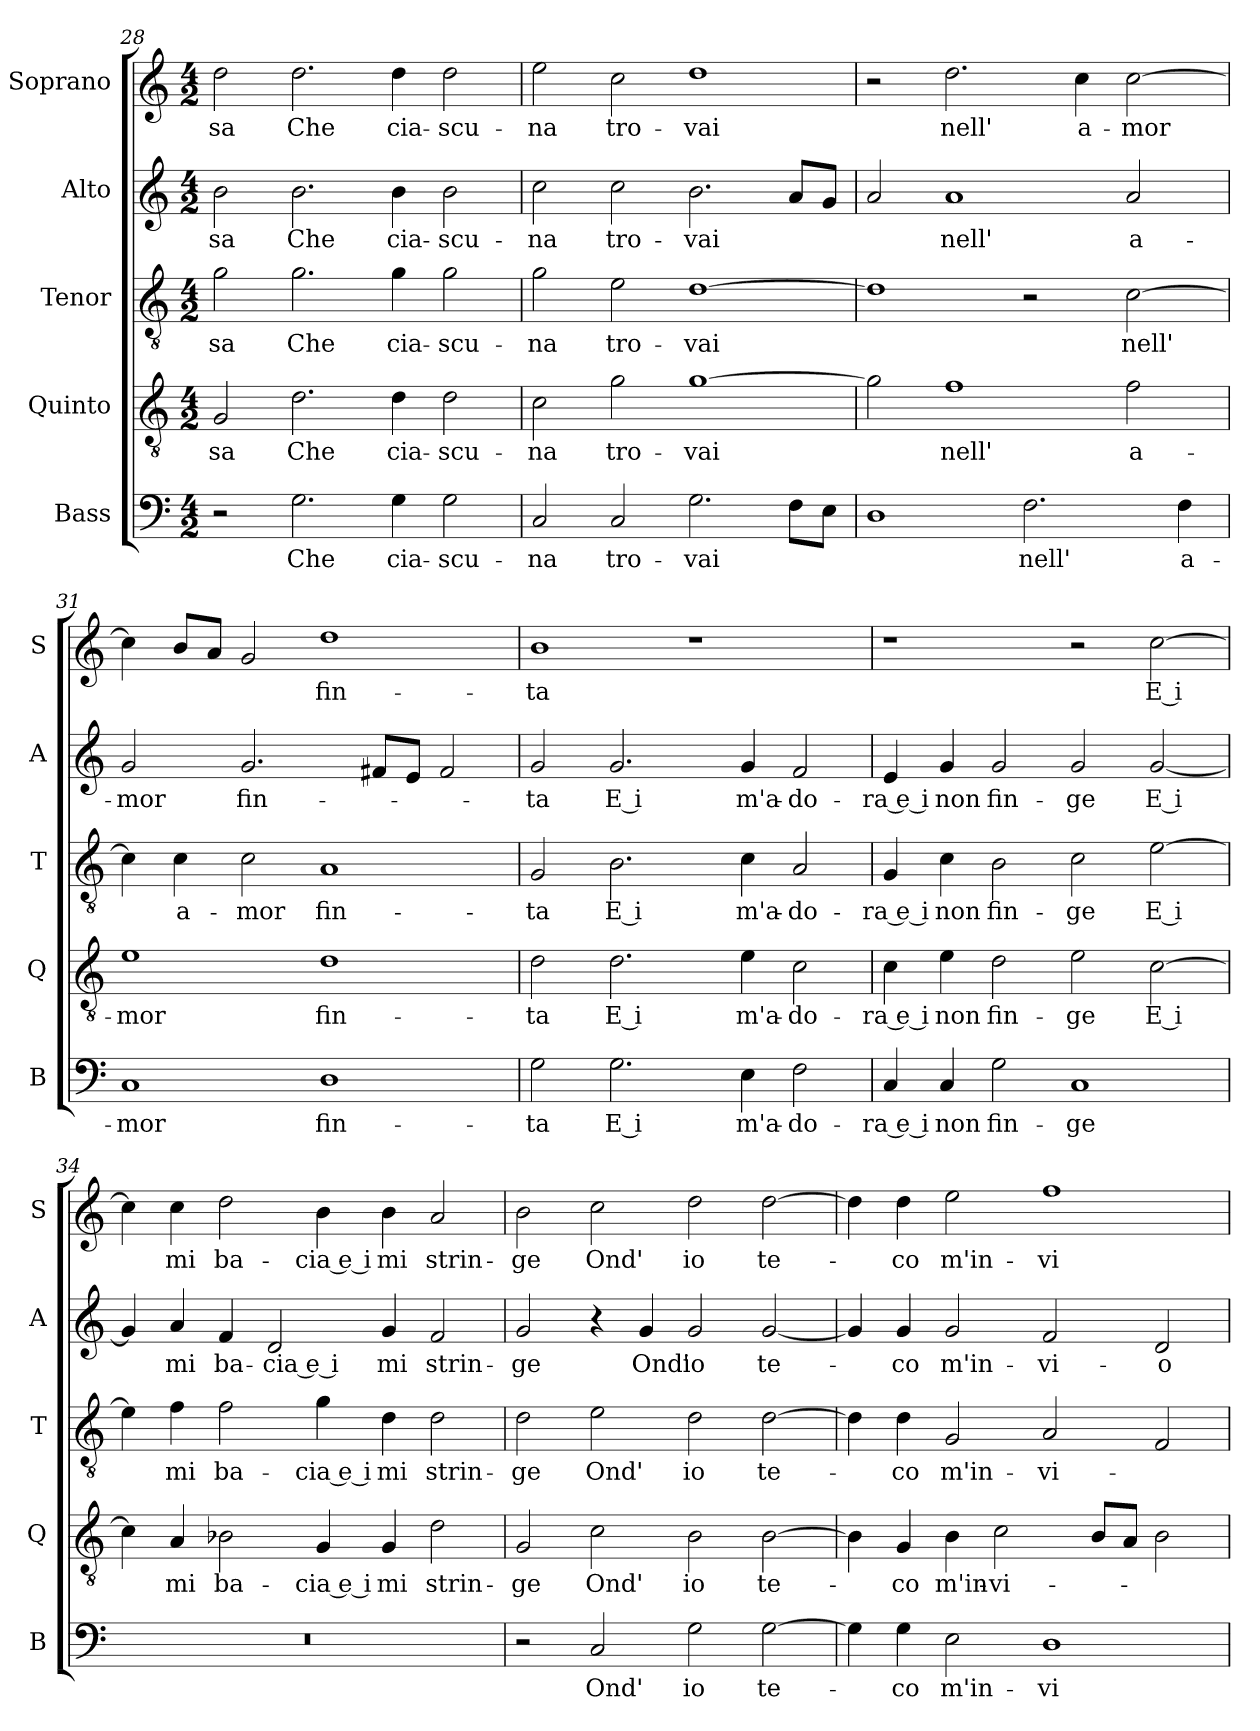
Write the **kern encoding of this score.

**kern	**text	**kern	**text	**kern	**text	**kern	**text	**kern	**text
*part5	*part5	*part4	*part4	*part3	*part3	*part2	*part2	*part1	*part1
*staff5	*staff5	*staff4	*staff4	*staff3	*staff3	*staff2	*staff2	*staff1	*staff1
*I"Bass	*	*I"Quinto	*	*I"Tenor	*	*I"Alto	*	*I"Soprano	*
*I'B	*	*I'Q	*	*I'T	*	*I'A	*	*I'S	*
*clefF4	*	*clefGv2	*	*clefGv2	*	*clefG2	*	*clefG2	*
*k[]	*	*k[]	*	*k[]	*	*k[]	*	*k[]	*
*C:	*	*C:	*	*C:	*	*C:	*	*C:	*
*M4/2	*	*M4/2	*	*M4/2	*	*M4/2	*	*M4/2	*
=28	=28	=28	=28	=28	=28	=28	=28	=28	=28
!	!	!	!LO:LY:b	!	!LO:LY:b	!	!LO:LY:b	!	!LO:LY:b
2r	.	2G/	-sa	2g\	-sa	2b\	-sa	2dd\	-sa
!	!LO:LY:b	!	!LO:LY:b	!	!LO:LY:b	!	!LO:LY:b	!	!LO:LY:b
2.G\	Che	2.d\	Che	2.g\	Che	2.b\	Che	2.dd\	Che
!	!LO:LY:b	!	!LO:LY:b	!	!LO:LY:b	!	!LO:LY:b	!	!LO:LY:b
4G\	cia-	4d\	cia-	4g\	cia-	4b\	cia-	4dd\	cia-
!	!LO:LY:b	!	!LO:LY:b	!	!LO:LY:b	!	!LO:LY:b	!	!LO:LY:b
2G\	-scu-	2d\	-scu-	2g\	-scu-	2b\	-scu-	2dd\	-scu-
=29	=29	=29	=29	=29	=29	=29	=29	=29	=29
!	!LO:LY:b	!	!LO:LY:b	!	!LO:LY:b	!	!LO:LY:b	!	!LO:LY:b
2C/	-na	2c\	-na	2g\	-na	2cc\	-na	2ee\	-na
!	!LO:LY:b	!	!LO:LY:b	!	!LO:LY:b	!	!LO:LY:b	!	!LO:LY:b
2C/	tro-	2g\	tro-	2e\	tro-	2cc\	tro-	2cc\	tro-
!	!LO:LY:b	!	!LO:LY:b	!	!LO:LY:b	!	!LO:LY:b	!	!LO:LY:b
2.G\	-vai	[1g	-vai	[1d	-vai	2.b\	-vai	1dd	-vai
8F\L	.	.	.	.	.	8a/L	.	.	.
8E\J	.	.	.	.	.	8g/J	.	.	.
!!LO:PB:g=z
=30	=30	=30	=30	=30	=30	=30	=30	=30	=30
1D	.	2g\]	.	1d]	.	2a/	.	2r	.
!	!	!	!LO:LY:b	!	!	!	!LO:LY:b	!	!LO:LY:b
.	.	1f	nell'	.	.	1a	nell'	2.dd\	nell'
!	!LO:LY:b	!	!	!	!	!	!	!	!
2.F\	nell'	.	.	2r	.	.	.	.	.
!	!	!	!	!	!	!	!	!	!LO:LY:b
.	.	.	.	.	.	.	.	4cc\	a-
!	!	!	!LO:LY:b	!	!LO:LY:b	!	!LO:LY:b	!	!LO:LY:b
.	.	2f\	a-	[2c\	nell'	2a/	a-	[2cc\	-mor
!	!LO:LY:b	!	!	!	!	!	!	!	!
4F\	a-	.	.	.	.	.	.	.	.
=31	=31	=31	=31	=31	=31	=31	=31	=31	=31
!	!LO:LY:b	!	!LO:LY:b	!	!	!	!LO:LY:b	!	!
1C	-mor	1e	-mor	4c\]	.	2g/	-mor	4cc\]	.
!	!	!	!	!	!LO:LY:b	!	!	!	!
.	.	.	.	4c\	a-	.	.	8b/L	.
.	.	.	.	.	.	.	.	8a/J	.
!	!	!	!	!	!LO:LY:b	!	!LO:LY:b	!	!
.	.	.	.	2c\	-mor	2.g/	fin-	2g/	.
!	!LO:LY:b	!	!LO:LY:b	!	!LO:LY:b	!	!	!	!LO:LY:b
1D	fin-	1d	fin-	1A	fin-	.	.	1dd	fin-
.	.	.	.	.	.	8f#X/L	.	.	.
.	.	.	.	.	.	8e/J	.	.	.
.	.	.	.	.	.	2f#/	.	.	.
=32	=32	=32	=32	=32	=32	=32	=32	=32	=32
!	!LO:LY:b	!	!LO:LY:b	!	!LO:LY:b	!	!LO:LY:b	!	!LO:LY:b
2G\	-ta	2d\	-ta	2G/	-ta	2g/	-ta	1b	-ta
!	!LO:LY:b	!	!LO:LY:b	!	!LO:LY:b	!	!LO:LY:b	!	!
2.G\	E i	2.d\	E i	2.B\	E i	2.g/	E i	.	.
.	.	.	.	.	.	.	.	1r	.
!	!LO:LY:b	!	!LO:LY:b	!	!LO:LY:b	!	!LO:LY:b	!	!
4E\	m'a-	4e\	m'a-	4c\	m'a-	4g/	m'a-	.	.
!	!LO:LY:b	!	!LO:LY:b	!	!LO:LY:b	!	!LO:LY:b	!	!
2F\	-do-	2c\	-do-	2A/	-do-	2f/	-do-	.	.
=33	=33	=33	=33	=33	=33	=33	=33	=33	=33
!	!LO:LY:b	!	!LO:LY:b	!	!LO:LY:b	!	!LO:LY:b	!	!
4C/	-ra e i	4c\	-ra e i	4G/	-ra e i	4e/	-ra e i	1r	.
!	!LO:LY:b	!	!LO:LY:b	!	!LO:LY:b	!	!LO:LY:b	!	!
4C/	non	4e\	non	4c\	non	4g/	non	.	.
!	!LO:LY:b	!	!LO:LY:b	!	!LO:LY:b	!	!LO:LY:b	!	!
2G\	fin-	2d\	fin-	2B\	fin-	2g/	fin-	.	.
!	!LO:LY:b	!	!LO:LY:b	!	!LO:LY:b	!	!LO:LY:b	!	!
1C	-ge	2e\	-ge	2c\	-ge	2g/	-ge	2r	.
!	!	!	!LO:LY:b	!	!LO:LY:b	!	!LO:LY:b	!	!LO:LY:b
.	.	[2c\	E i	[2e\	E i	[2g/	E i	[2cc\	E i
!!LO:LB:g=z
=34	=34	=34	=34	=34	=34	=34	=34	=34	=34
0r	.	4c\]	.	4e\]	.	4g/]	.	4cc\]	.
!	!	!	!LO:LY:b	!	!LO:LY:b	!	!LO:LY:b	!	!LO:LY:b
.	.	4A/	mi	4f\	mi	4a/	mi	4cc\	mi
!	!	!	!LO:LY:b	!	!LO:LY:b	!	!LO:LY:b	!	!LO:LY:b
.	.	2B-X\	ba-	2f\	ba-	4f/	ba-	2dd\	ba-
!	!	!	!	!	!	!	!LO:LY:b	!	!
.	.	.	.	.	.	2d/	-cia e i	.	.
!	!	!	!LO:LY:b	!	!LO:LY:b	!	!	!	!LO:LY:b
.	.	4G/	-cia e i	4g\	-cia e i	.	.	4b\	-cia e i
!	!	!	!LO:LY:b	!	!LO:LY:b	!	!LO:LY:b	!	!LO:LY:b
.	.	4G/	mi	4d\	mi	4g/	mi	4b\	mi
!	!	!	!LO:LY:b	!	!LO:LY:b	!	!LO:LY:b	!	!LO:LY:b
.	.	2d\	strin-	2d\	strin-	2f/	strin-	2a/	strin-
=35	=35	=35	=35	=35	=35	=35	=35	=35	=35
!	!	!	!LO:LY:b	!	!LO:LY:b	!	!LO:LY:b	!	!LO:LY:b
2r	.	2G/	-ge	2d\	-ge	2g/	-ge	2b\	-ge
!	!LO:LY:b	!	!LO:LY:b	!	!LO:LY:b	!	!	!	!LO:LY:b
2C/	Ond'	2c\	Ond'	2e\	Ond'	4r	.	2cc\	Ond'
!	!	!	!	!	!	!	!LO:LY:b	!	!
.	.	.	.	.	.	4g/	Ond'	.	.
!	!LO:LY:b	!	!LO:LY:b	!	!LO:LY:b	!	!LO:LY:b	!	!LO:LY:b
2G\	io	2B\	io	2d\	io	2g/	io	2dd\	io
!	!LO:LY:b	!	!LO:LY:b	!	!LO:LY:b	!	!LO:LY:b	!	!LO:LY:b
[2G\	te-	[2B\	te-	[2d\	te-	[2g/	te-	[2dd\	te-
=36	=36	=36	=36	=36	=36	=36	=36	=36	=36
4G\]	.	4B\]	.	4d\]	.	4g/]	.	4dd\]	.
!	!LO:LY:b	!	!LO:LY:b	!	!LO:LY:b	!	!LO:LY:b	!	!LO:LY:b
4G\	-co	4G/	-co	4d\	-co	4g/	-co	4dd\	-co
!	!LO:LY:b	!	!LO:LY:b	!	!LO:LY:b	!	!LO:LY:b	!	!LO:LY:b
2E\	m'in-	4B\	m'in-	2G/	m'in-	2g/	m'in-	2ee\	m'in-
!	!	!	!LO:LY:b	!	!	!	!	!	!
.	.	2c\	-vi-	.	.	.	.	.	.
!	!LO:LY:b	!	!	!	!LO:LY:b	!	!LO:LY:b	!	!LO:LY:b
1D	-vi-	.	.	2A/	-vi-	2f/	-vi-	1ff	-vi-
.	.	8B/L	.	.	.	.	.	.	.
.	.	8A/J	.	.	.	.	.	.	.
!	!	!	!	!	!	!	!LO:LY:b	!	!
.	.	2B\	.	2F/	.	2d/	-o	.	.
=	=	=	=	=	=	=	=	=	=
*-	*-	*-	*-	*-	*-	*-	*-	*-	*-
